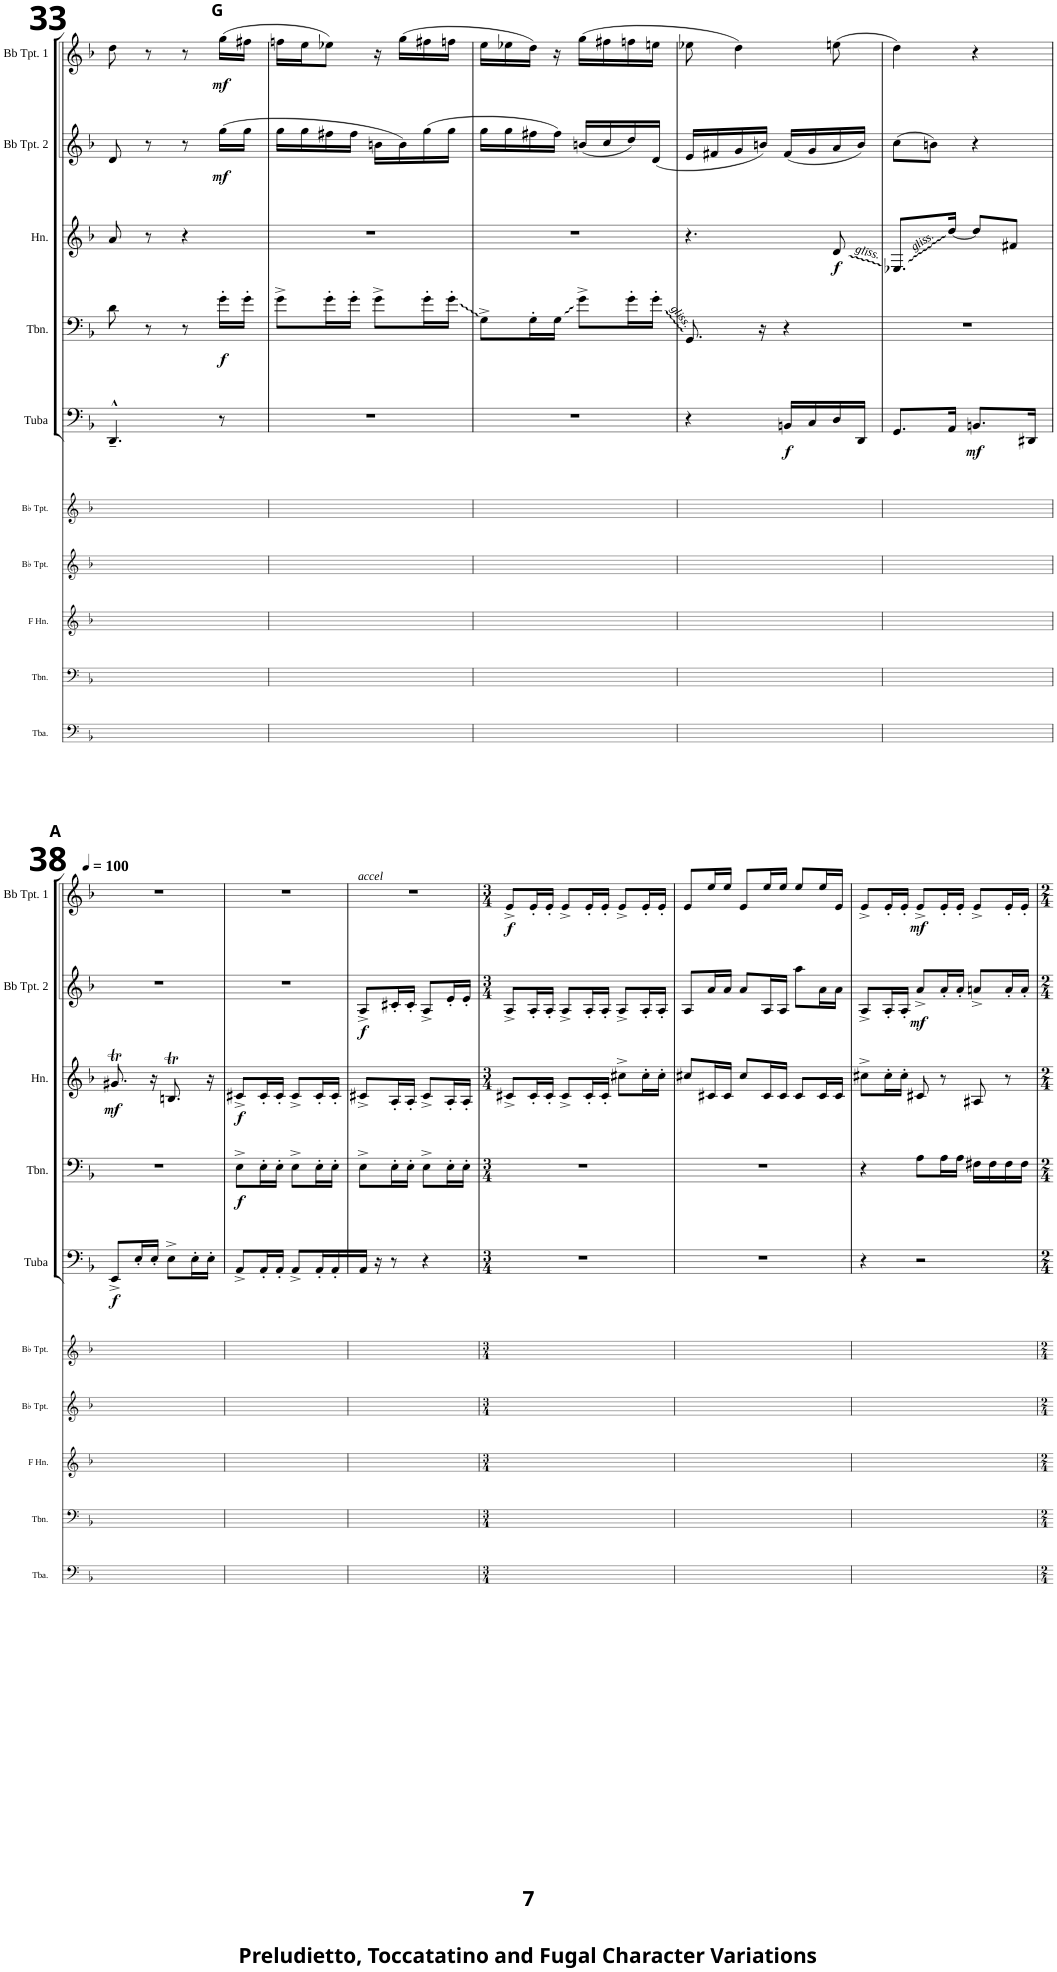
**kern	**kern	**kern	**kern	**kern	**kern	**dynam	**kern	**dynam	**kern	**dynam	**kern	**dynam	**kern	**dynam
*part10	*part9	*part8	*part7	*part6	*part5	*part5	*part4	*part4	*part3	*part3	*part2	*part2	*part1	*part1
*staff10	*staff9	*staff8	*staff7	*staff6	*staff5	*staff5	*staff4	*staff4	*staff3	*staff3	*staff2	*staff2	*staff1	*staff1
*I"Tuba	*I"Trombone	*I"Horn in F	*I"Bb Trumpet	*I"Bb Trumpet	*I"Tuba	*	*I"Trombone	*	*I"Horn in F	*	*I"Trumpet in Bb 2	*	*I"Trumpet in Bb 1	*
*I'Tba.	*I'Tbn.	*	*I'Bb Tpt.	*I'Bb Tpt.	*I'Tuba	*	*I'Tbn.	*	*I'Hn.	*	*	*	*	*
!!LO:PB:g=z
*clefF4	*clefF4	*clefG2	*clefG2	*clefG2	*clefF4	*	*clefF4	*	*clefG2	*	*clefG2	*	*clefG2	*
*	*	*ITrd4c7	*ITrd1c2	*ITrd1c2	*	*	*	*	*ITrd4c7	*	*ITrd1c2	*	*ITrd1c2	*
*k[b-]	*k[b-]	*k[b-]	*k[b-]	*k[b-]	*k[b-]	*	*k[b-]	*	*k[b-]	*	*k[b-]	*	*k[b-]	*
*M2/4	*M2/4	*M2/4	*M2/4	*M2/4	*M2/4	*	*M2/4	*	*M2/4	*	*M2/4	*	*M2/4	*
=33	=33	=33	=33	=33	=33	=33	=33	=33	=33	=33	=33	=33	=33	=33
2ryy	2ryy	2ryy	2ryy	2ryy	4.DD~^^/	.	8d\	.	8a/	.	8d/	.	8dd\	.
.	.	.	.	.	.	.	8r	.	8r	.	8r	.	8r	.
.	.	.	.	.	.	.	8r	.	4r	.	8r	.	8r	.
!	!	!	!	!	!	!	!	!	!	!	!	!	!LO:TX:a:B:t=G	!
!	!	!	!	!	!	!	!	!LO:DY:b	!	!	!	!LO:DY:b	!	!LO:DY:b
.	.	.	.	.	8r	.	16g'\LL	f	.	.	(16gg\LL	mf	(16gg\LL	mf
.	.	.	.	.	.	.	16g'\JJ	.	.	.	16gg\JJ	.	16ff#X\JJ	.
=34	=34	=34	=34	=34	=34	=34	=34	=34	=34	=34	=34	=34	=34	=34
2ryy	2ryy	2ryy	2ryy	2ryy	2r	.	8g^\L	.	2r	.	16gg\LL	.	16ffn\LL	.
.	.	.	.	.	.	.	.	.	.	.	16gg\	.	16ee\J	.
.	.	.	.	.	.	.	16g'\L	.	.	.	16ff#X\	.	8ee-X\J)	.
.	.	.	.	.	.	.	16g'\JJ	.	.	.	16ff#\JJ	.	.	.
.	.	.	.	.	.	.	8g^\L	.	.	.	16bn\LL	.	16r	.
.	.	.	.	.	.	.	.	.	.	.	16b\)	.	(16gg\LL	.
.	.	.	.	.	.	.	16g'\L	.	.	.	(16gg\	.	16ff#X\	.
.	.	.	.	.	.	.	16g'\JJ	.	.	.	16gg\JJ	.	16ffn\JJ	.
=35	=35	=35	=35	=35	=35	=35	=35	=35	=35	=35	=35	=35	=35	=35
2ryy	2ryy	2ryy	2ryy	2ryy	2r	.	8G^\L	.	2r	.	16gg\LL	.	16ee\LL	.
.	.	.	.	.	.	.	.	.	.	.	16gg\	.	16ee-X\	.
.	.	.	.	.	.	.	16G'\L	.	.	.	16ff#X\	.	16dd\JJ)	.
.	.	.	.	.	.	.	16G\JJ	.	.	.	16ff#\JJ)	.	16r	.
.	.	.	.	.	.	.	8g^\L	.	.	.	(16bn/LL	.	(16gg\LL	.
.	.	.	.	.	.	.	.	.	.	.	16cc/	.	16ff#X\	.
.	.	.	.	.	.	.	16g'\L	.	.	.	16dd/)	.	16ffn\	.
.	.	.	.	.	.	.	16g'\JJ	.	.	.	(16d/JJ	.	16een\JJ	.
=36	=36	=36	=36	=36	=36	=36	=36	=36	=36	=36	=36	=36	=36	=36
2ryy	2ryy	2ryy	2ryy	2ryy	4r	.	8.GG/	.	4.r	.	16e/LL	.	8ee-X\	.
.	.	.	.	.	.	.	.	.	.	.	16f#X/	.	.	.
.	.	.	.	.	.	.	.	.	.	.	16g/	.	4dd\)	.
.	.	.	.	.	.	.	16r	.	.	.	16bn/JJ)	.	.	.
!	!	!	!	!	!	!LO:DY:b	!	!	!	!	!	!	!	!
.	.	.	.	.	16BBn/LL	f	4r	.	.	.	(16f#/LL	.	.	.
.	.	.	.	.	16C/	.	.	.	.	.	16g/	.	.	.
!	!	!	!	!	!	!	!	!	!	!LO:DY:b	!	!	!	!
.	.	.	.	.	16D/	.	.	.	8d/	f	16a/	.	(8een\	.
.	.	.	.	.	16DD/JJ	.	.	.	.	.	16b/JJ)	.	.	.
=37	=37	=37	=37	=37	=37	=37	=37	=37	=37	=37	=37	=37	=37	=37
2ryy	2ryy	2ryy	2ryy	2ryy	8.GG/L	.	2r	.	8.E-X/L	.	(8cc\L	.	4dd\)	.
.	.	.	.	.	.	.	.	.	.	.	8bn\J)	.	.	.
.	.	.	.	.	16AA/Jk	.	.	.	[16dd/Jk	.	.	.	.	.
!	!	!	!	!	!	!LO:DY:b	!	!	!	!	!	!	!	!
.	.	.	.	.	8.BBn/L	mf	.	.	8dd/L]	.	4r	.	4r	.
.	.	.	.	.	.	.	.	.	8f#X/J	.	.	.	.	.
.	.	.	.	.	16DD#X/Jk	.	.	.	.	.	.	.	.	.
!!LO:LB:g=z
=38	=38	=38	=38	=38	=38	=38	=38	=38	=38	=38	=38	=38	=38	=38
*	*	*	*	*	*	*	*	*	*	*	*	*	*MM100	*
!	!	!	!	!	!	!	!	!	!	!	!	!	!LO:TX:a:B:t=A	!
!	!	!	!	!	!	!LO:DY:b	!	!	!	!LO:DY:b	!	!	!	!
2ryy	2ryy	2ryy	2ryy	2ryy	8EE^/L	f	2r	.	8.g#Xt/	mf	2r	.	2r	.
.	.	.	.	.	16E'/L	.	.	.	.	.	.	.	.	.
.	.	.	.	.	16E'/JJ	.	.	.	16r	.	.	.	.	.
.	.	.	.	.	8E^\L	.	.	.	8.Bnt/	.	.	.	.	.
.	.	.	.	.	16E'\L	.	.	.	.	.	.	.	.	.
.	.	.	.	.	16E'\JJ	.	.	.	16r	.	.	.	.	.
=39	=39	=39	=39	=39	=39	=39	=39	=39	=39	=39	=39	=39	=39	=39
!	!	!	!	!	!	!	!	!LO:DY:b	!	!LO:DY:b	!	!	!	!
2ryy	2ryy	2ryy	2ryy	2ryy	8AA^/L	.	8E^\L	f	8c#X^/L	f	2r	.	2r	.
.	.	.	.	.	16AA'/L	.	16E'\L	.	16c#'/L	.	.	.	.	.
.	.	.	.	.	16AA'/JJ	.	16E'\JJ	.	16c#'/JJ	.	.	.	.	.
.	.	.	.	.	8AA^/L	.	8E^\L	.	8c#^/L	.	.	.	.	.
.	.	.	.	.	16AA'/L	.	16E'\L	.	16c#'/L	.	.	.	.	.
.	.	.	.	.	16AA'/	.	16E'\JJ	.	16c#'/JJ	.	.	.	.	.
=40	=40	=40	=40	=40	=40	=40	=40	=40	=40	=40	=40	=40	=40	=40
!	!	!	!	!	!	!	!	!	!	!	!	!	!LO:TX:a:i:t=accel	!
!	!	!	!	!	!	!	!	!	!	!	!	!LO:DY:b	!	!
2ryy	2ryy	2ryy	2ryy	2ryy	16AA/JJ	.	8E^\L	.	8c#X^/L	.	8A^/L	f	2r	.
.	.	.	.	.	16r	.	.	.	.	.	.	.	.	.
.	.	.	.	.	8r	.	16E'\L	.	16A'/L	.	16c#X'/L	.	.	.
.	.	.	.	.	.	.	16E'\JJ	.	16A'/JJ	.	16c#'/JJ	.	.	.
.	.	.	.	.	4r	.	8E^\L	.	8c#^/L	.	8A^/L	.	.	.
.	.	.	.	.	.	.	16E'\L	.	16A'/L	.	16e'/L	.	.	.
.	.	.	.	.	.	.	16E'\JJ	.	16A'/JJ	.	16e'/JJ	.	.	.
=41	=41	=41	=41	=41	=41	=41	=41	=41	=41	=41	=41	=41	=41	=41
*M3/4	*M3/4	*M3/4	*M3/4	*M3/4	*M3/4	*	*M3/4	*	*M3/4	*	*M3/4	*	*M3/4	*
!	!	!	!	!	!	!	!	!	!	!	!	!	!	!LO:DY:b
2.ryy	2.ryy	2.ryy	2.ryy	2.ryy	2.r	.	2.r	.	8c#X^/L	.	8A^/L	.	8e^/L	f
.	.	.	.	.	.	.	.	.	16c#'/L	.	16A'/L	.	16e'/L	.
.	.	.	.	.	.	.	.	.	16c#'/JJ	.	16A'/JJ	.	16e'/JJ	.
.	.	.	.	.	.	.	.	.	8c#^/L	.	8A^/L	.	8e^/L	.
.	.	.	.	.	.	.	.	.	16c#'/L	.	16A'/L	.	16e'/L	.
.	.	.	.	.	.	.	.	.	16c#'/JJ	.	16A'/JJ	.	16e'/JJ	.
.	.	.	.	.	.	.	.	.	8cc#X^\L	.	8A^/L	.	8e^/L	.
.	.	.	.	.	.	.	.	.	16cc#'\L	.	16A'/L	.	16e'/L	.
.	.	.	.	.	.	.	.	.	16cc#'\JJ	.	16A'/JJ	.	16e'/JJ	.
=42	=42	=42	=42	=42	=42	=42	=42	=42	=42	=42	=42	=42	=42	=42
2.ryy	2.ryy	2.ryy	2.ryy	2.ryy	2.r	.	2.r	.	8cc#X/L	.	8A/L	.	8e/L	.
.	.	.	.	.	.	.	.	.	16c#X/L	.	16a/L	.	16ee/L	.
.	.	.	.	.	.	.	.	.	16c#/JJ	.	16a/JJ	.	16ee/JJ	.
.	.	.	.	.	.	.	.	.	8cc#/L	.	8a/L	.	8e/L	.
.	.	.	.	.	.	.	.	.	16c#/L	.	16A/L	.	16ee/L	.
.	.	.	.	.	.	.	.	.	16c#/JJ	.	16A/JJ	.	16ee/JJ	.
.	.	.	.	.	.	.	.	.	8c#/L	.	8aa\L	.	8ee/L	.
.	.	.	.	.	.	.	.	.	16c#/L	.	16a\L	.	16ee/L	.
.	.	.	.	.	.	.	.	.	16c#/JJ	.	16a\JJ	.	16e/JJ	.
=43	=43	=43	=43	=43	=43	=43	=43	=43	=43	=43	=43	=43	=43	=43
2.ryy	2.ryy	2.ryy	2.ryy	2.ryy	4r	.	4r	.	8cc#X^\L	.	8A^/L	.	8e^/L	.
.	.	.	.	.	.	.	.	.	16cc#'\L	.	16A'/L	.	16e'/L	.
.	.	.	.	.	.	.	.	.	16cc#'\JJ	.	16A'/JJ	.	16e'/JJ	.
!	!	!	!	!	!	!	!	!	!	!	!	!LO:DY:b	!	!LO:DY:b
.	.	.	.	.	2r	.	8A\L	.	8c#X/	.	8a^/L	mf	8e^/L	mf
.	.	.	.	.	.	.	16A\L	.	8r	.	16a'/L	.	16e'/L	.
.	.	.	.	.	.	.	16A\JJ	.	.	.	16a'/JJ	.	16e'/JJ	.
.	.	.	.	.	.	.	16F#X\LL	.	8A#X/	.	8an^/L	.	8e^/L	.
.	.	.	.	.	.	.	16F#\	.	.	.	.	.	.	.
.	.	.	.	.	.	.	16F#\	.	8r	.	16a'/L	.	16e'/L	.
.	.	.	.	.	.	.	16F#\JJ	.	.	.	16a'/JJ	.	16e'/JJ	.
=	=	=	=	=	=	=	=	=	=	=	=	=	=	=
*-	*-	*-	*-	*-	*-	*-	*-	*-	*-	*-	*-	*-	*-	*-
